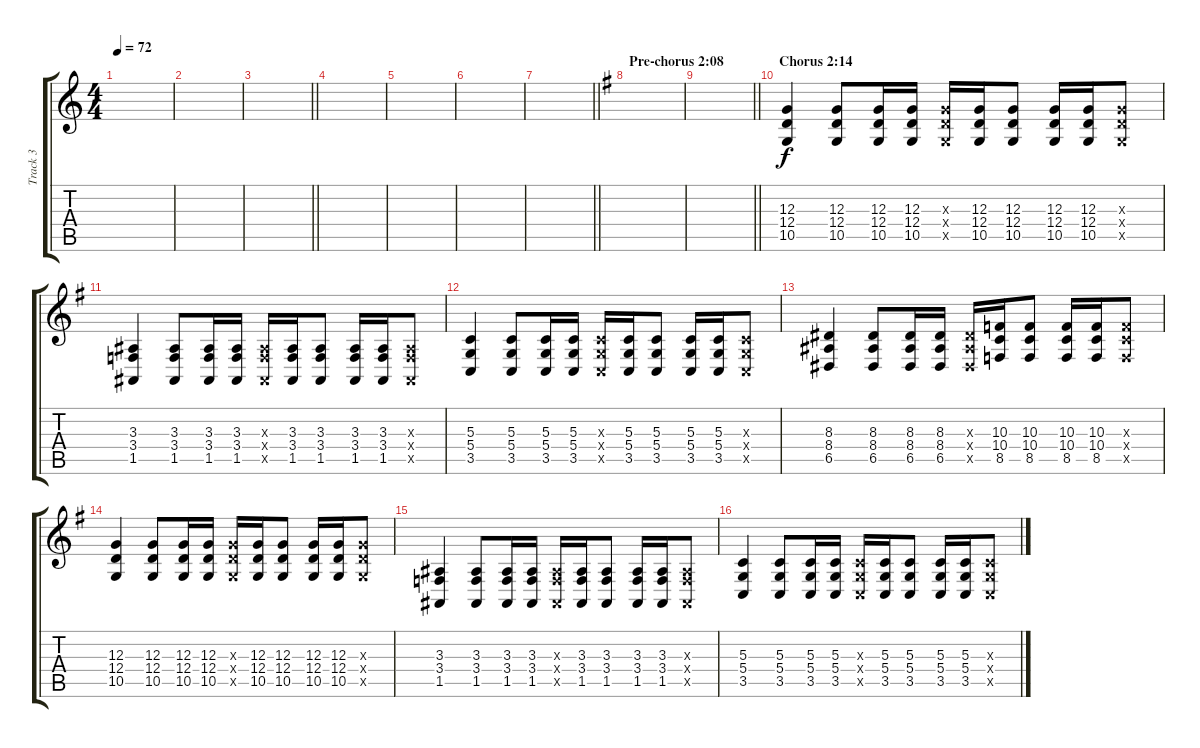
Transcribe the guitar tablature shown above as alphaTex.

\track ("Track 3" "Track 3") {instrument brightacousticpiano}
\staff {score tabs}
\tuning (E4 B3 G3 D3 A2 E2) {hide}
\ts (4 4)
\tempo 72
\clef g2
\ks c
|
|
\barLineRight lightlight
|
|
|
|
\barLineRight lightlight
|
\section ("" "Pre-chorus 2:08")
\ks g
|
\barLineRight lightlight
|
\section ("" "Chorus 2:14")
(12.3 12.4 10.5).4 (12.3 12.4 10.5).8 (12.3 12.4 10.5).16 (12.3 12.4 10.5).16 (12.3{x} 12.4{x} 10.5{x}).16 (12.3 12.4 10.5).16 (12.3 12.4 10.5).8 (12.3 12.4 10.5).16 (12.3 12.4 10.5).16 (12.3{x} 12.4{x} 10.5{x}).8 |
(3.3 3.4 1.5).4 (3.3 3.4 1.5).8 (3.3 3.4 1.5).16 (3.3 3.4 1.5).16 (3.3{x} 3.4{x} 1.5{x}).16 (3.3 3.4 1.5).16 (3.3 3.4 1.5).8 (3.3 3.4 1.5).16 (3.3 3.4 1.5).16 (3.3{x} 3.4{x} 1.5{x}).8 |
(5.3 5.4 3.5).4 (5.3 5.4 3.5).8 (5.3 5.4 3.5).16 (5.3 5.4 3.5).16 (5.3{x} 5.4{x} 3.5{x}).16 (5.3 5.4 3.5).16 (5.3 5.4 3.5).8 (5.3 5.4 3.5).16 (5.3 5.4 3.5).16 (5.3{x} 5.4{x} 3.5{x}).8 |
(8.3 8.4 6.5).4 (8.3 8.4 6.5).8 (8.3 8.4 6.5).16 (8.3 8.4 6.5).16 (8.3{x} 8.4{x} 6.5{x}).16 (10.3 10.4 8.5).16 (10.3 10.4 8.5).8 (10.3 10.4 8.5).16 (10.3 10.4 8.5).16 (10.3{x} 10.4{x} 8.5{x}).8 |
(12.3 12.4 10.5).4 (12.3 12.4 10.5).8 (12.3 12.4 10.5).16 (12.3 12.4 10.5).16 (12.3{x} 12.4{x} 10.5{x}).16 (12.3 12.4 10.5).16 (12.3 12.4 10.5).8 (12.3 12.4 10.5).16 (12.3 12.4 10.5).16 (12.3{x} 12.4{x} 10.5{x}).8 |
(3.3 3.4 1.5).4 (3.3 3.4 1.5).8 (3.3 3.4 1.5).16 (3.3 3.4 1.5).16 (3.3{x} 3.4{x} 1.5{x}).16 (3.3 3.4 1.5).16 (3.3 3.4 1.5).8 (3.3 3.4 1.5).16 (3.3 3.4 1.5).16 (3.3{x} 3.4{x} 1.5{x}).8 |
(5.3 5.4 3.5).4 (5.3 5.4 3.5).8 (5.3 5.4 3.5).16 (5.3 5.4 3.5).16 (5.3{x} 5.4{x} 3.5{x}).16 (5.3 5.4 3.5).16 (5.3 5.4 3.5).8 (5.3 5.4 3.5).16 (5.3 5.4 3.5).16 (5.3{x} 5.4{x} 3.5{x}).8
